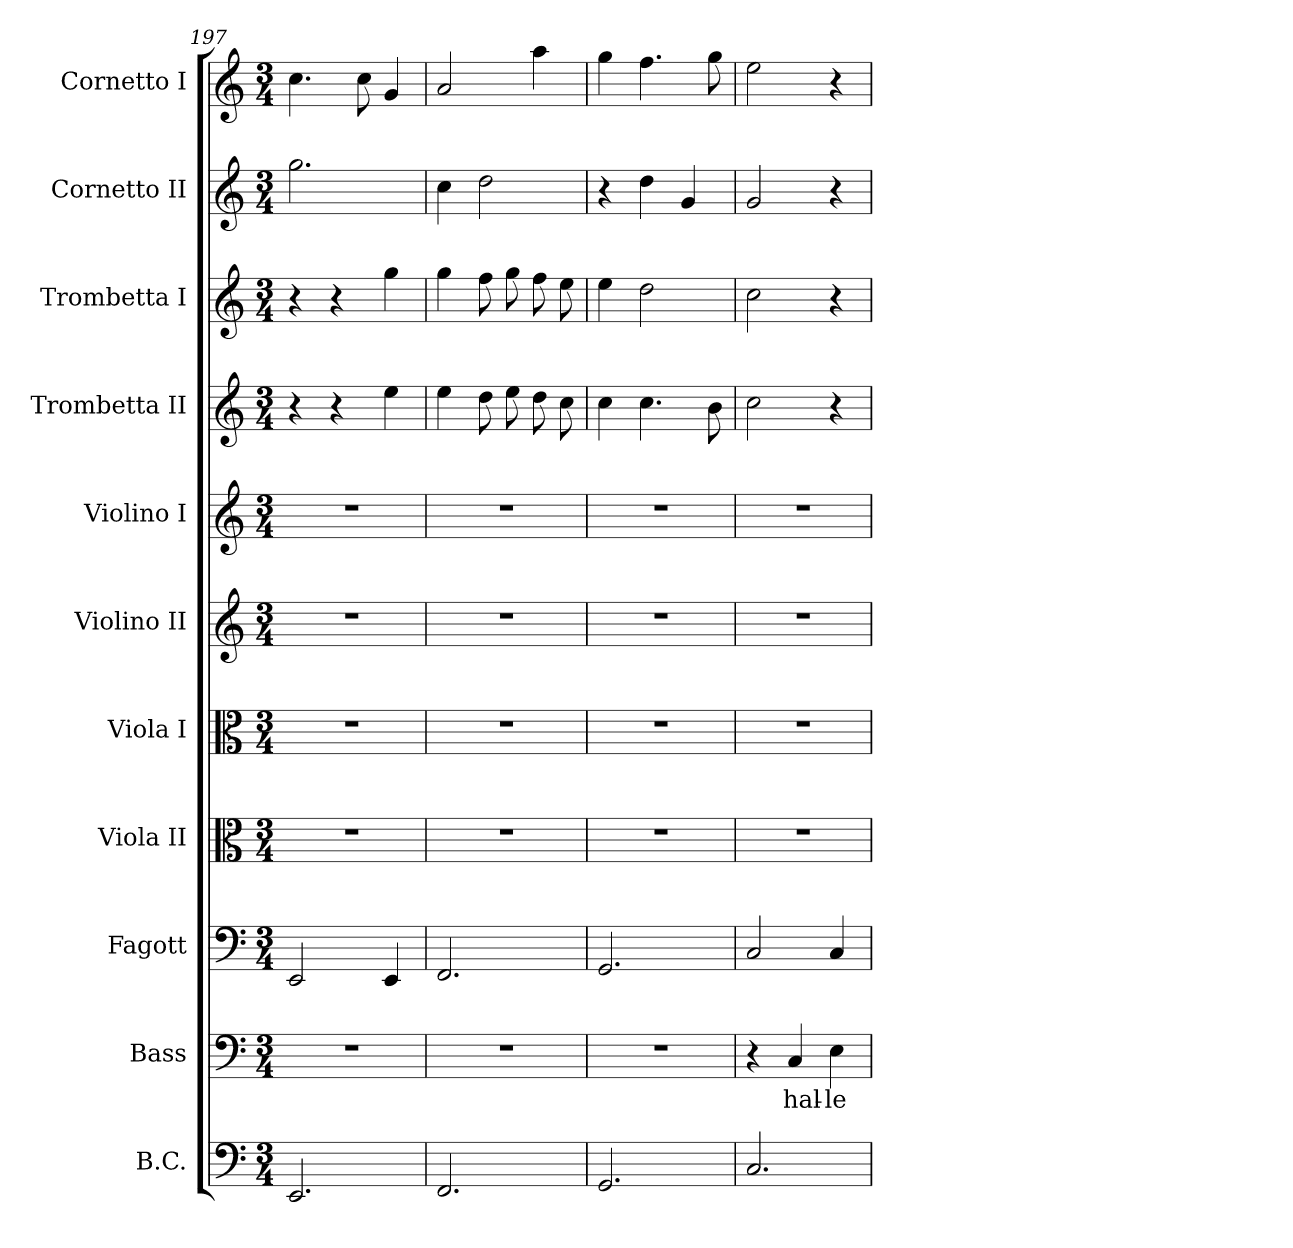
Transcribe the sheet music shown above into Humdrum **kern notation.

**kern	**kern	**text	**kern	**kern	**kern	**kern	**kern	**kern	**kern	**kern	**kern
*part11	*part10	*part10	*part9	*part8	*part7	*part6	*part5	*part4	*part3	*part2	*part1
*staff11	*staff10	*staff10	*staff9	*staff8	*staff7	*staff6	*staff5	*staff4	*staff3	*staff2	*staff1
*I"B.C.	*I"Bass	*	*I"Fagott	*I"Viola II	*I"Viola I	*I"Violino II	*I"Violino I	*I"Trombetta II	*I"Trombetta I	*I"Cornetto II	*I"Cornetto I
*	*I'B.	*	*I'Fg.	*I'Vla.	*I'Vla.	*	*	*	*	*	*
*clefF4	*clefF4	*	*clefF4	*clefC3	*clefC3	*clefG2	*clefG2	*clefG2	*clefG2	*clefG2	*clefG2
*k[]	*k[]	*	*k[]	*k[]	*k[]	*k[]	*k[]	*k[]	*k[]	*k[]	*k[]
*C:	*C:	*	*C:	*C:	*C:	*C:	*C:	*C:	*C:	*C:	*C:
*M3/4	*M3/4	*	*M3/4	*M3/4	*M3/4	*M3/4	*M3/4	*M3/4	*M3/4	*M3/4	*M3/4
=197	=197	=197	=197	=197	=197	=197	=197	=197	=197	=197	=197
!	!LO:N:vis=1	!	!	!LO:N:vis=1	!LO:N:vis=1	!LO:N:vis=1	!LO:N:vis=1	!	!	!	!
2.EEi/	2.r	.	2EEi/	2.r	2.r	2.r	2.r	4r	4r	2.ggi\	4.cci\
.	.	.	.	.	.	.	.	4r	4r	.	.
.	.	.	.	.	.	.	.	.	.	.	8cci\
.	.	.	4EEi/	.	.	.	.	4eei\	4ggi\	.	4gi/
=198	=198	=198	=198	=198	=198	=198	=198	=198	=198	=198	=198
!	!LO:N:vis=1	!	!	!LO:N:vis=1	!LO:N:vis=1	!LO:N:vis=1	!LO:N:vis=1	!	!	!	!
2.FFi/	2.r	.	2.FFi/	2.r	2.r	2.r	2.r	4eei\	4ggi\	4cci\	2ai/
.	.	.	.	.	.	.	.	8ddi\	8ffi\	2ddi\	.
.	.	.	.	.	.	.	.	8eei\	8ggi\	.	.
.	.	.	.	.	.	.	.	8ddi\	8ffi\	.	4aai\
.	.	.	.	.	.	.	.	8cci\	8eei\	.	.
=199	=199	=199	=199	=199	=199	=199	=199	=199	=199	=199	=199
!	!LO:N:vis=1	!	!	!LO:N:vis=1	!LO:N:vis=1	!LO:N:vis=1	!LO:N:vis=1	!	!	!	!
2.GGi/	2.r	.	2.GGi/	2.r	2.r	2.r	2.r	4cci\	4eei\	4r	4ggi\
.	.	.	.	.	.	.	.	4.cci\	2ddi\	4ddi\	4.ffi\
.	.	.	.	.	.	.	.	.	.	4gi/	.
.	.	.	.	.	.	.	.	8bi\	.	.	8ggi\
!!LO:PB:g=z
=200	=200	=200	=200	=200	=200	=200	=200	=200	=200	=200	=200
!	!	!	!	!LO:N:vis=1	!LO:N:vis=1	!LO:N:vis=1	!LO:N:vis=1	!	!	!	!
2.Ci/	4r	.	2Ci/	2.r	2.r	2.r	2.r	2cci\	2cci\	2gi/	2eei\
!	!	!LO:LY:b:color=#000000	!	!	!	!	!	!	!	!	!
.	4Ci/	hal-	.	.	.	.	.	.	.	.	.
!	!	!LO:LY:b:color=#000000	!	!	!	!	!	!	!	!	!
.	4Ei\	-le-	4Ci/	.	.	.	.	4r	4r	4r	4r
=	=	=	=	=	=	=	=	=	=	=	=
*-	*-	*-	*-	*-	*-	*-	*-	*-	*-	*-	*-
